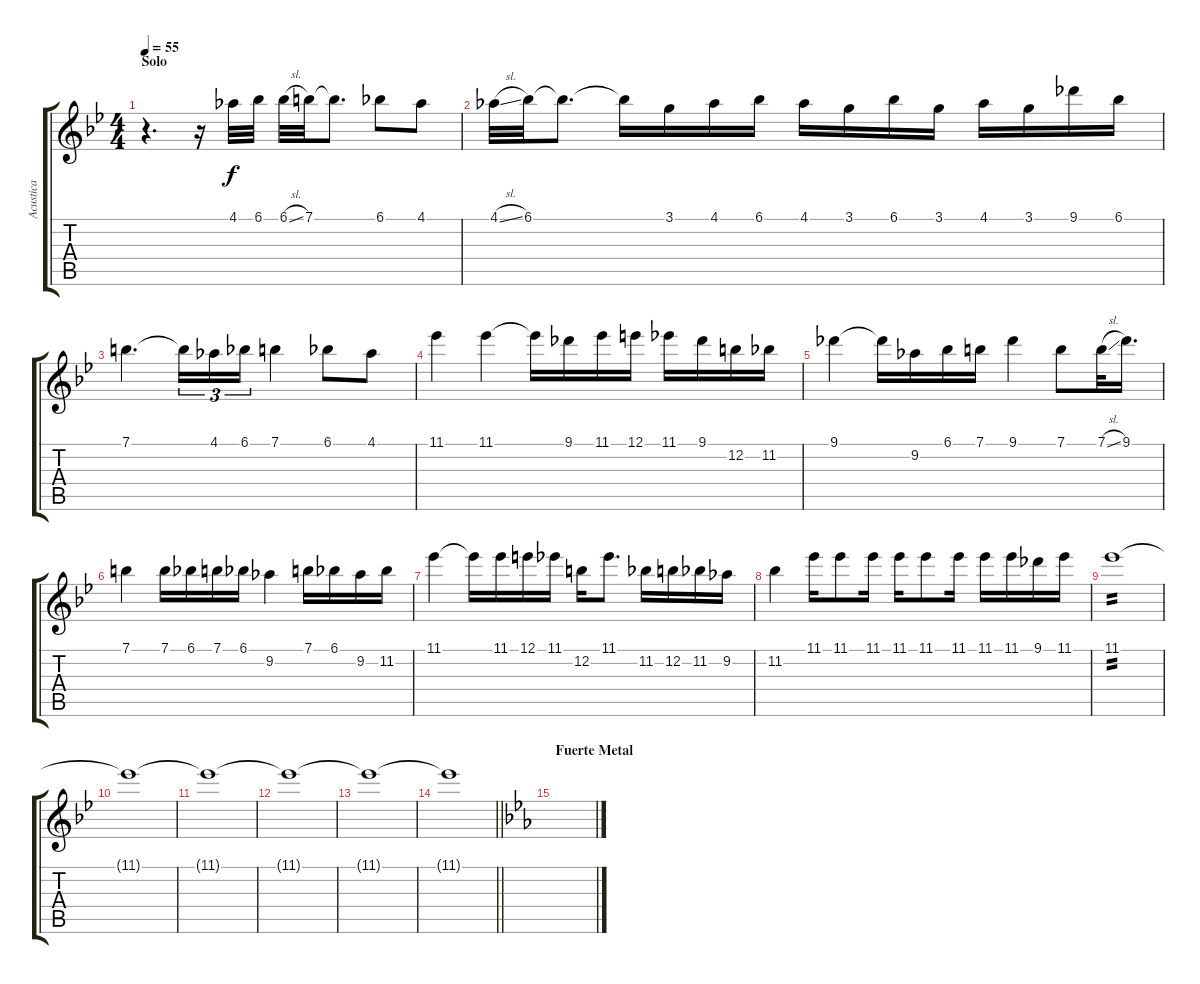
\track ("Acustica" "Acustica") {instrument acousticguitarnylon}
\staff {score tabs}
\tuning (E4 B3 G3 D3 A2 E2) {hide}
\ts (4 4)
\section ("" "Solo")
\tempo 55
\clef g2
\ks bb
r.4{d dy f instrument acousticguitarnylon} r.16 4.1.32 6.1.32 6.1{sl}.32 7.1.32 7.1{t}.8{d} 6.1.8 4.1.8 |
4.1{sl}.32 6.1.32 6.1{t}.8{d} 6.1{t}.16 3.1.16 4.1.16 6.1.16 4.1.16 3.1.16 6.1.16 3.1.16 4.1.16 3.1.16 9.1.16 6.1.16 |
7.1.4{d} 7.1{t}.16{tu (3 2)} 4.1.16{tu (3 2)} 6.1.16{tu (3 2)} 7.1.4 6.1.8 4.1.8 |
11.1.4 11.1.4 11.1{t}.16 9.1.16 11.1.16 12.1.16 11.1.16 9.1.16 12.2.16 11.2.16 |
9.1.4 9.1{t}.16 9.2.16 6.1.16 7.1.16 9.1.4 7.1.8 7.1{sl}.32 9.1.16{d} |
7.1.4 7.1.16 6.1.16 7.1.16 6.1.16 9.2.4 7.1.16 6.1.16 9.2.16 11.2.16 |
11.1.4 11.1{t}.16 11.1.16 12.1.16 11.1.16 12.2.16 11.1.8{d} 11.2.16 12.2.16 11.2.16 9.2.16 |
11.2.4 11.1.16 11.1.8 11.1.16 11.1.16 11.1.8 11.1.16 11.1.16 11.1.16 9.1.16 11.1.16 |
11.1.1{tp 2 volume 7} |
11.1{t}.1 |
11.1{t}.1 |
11.1{t}.1 |
11.1{t}.1 |
\barLineRight lightlight
11.1{t}.1 |
\section ("" "Fuerte Metal")
\ks cminor
